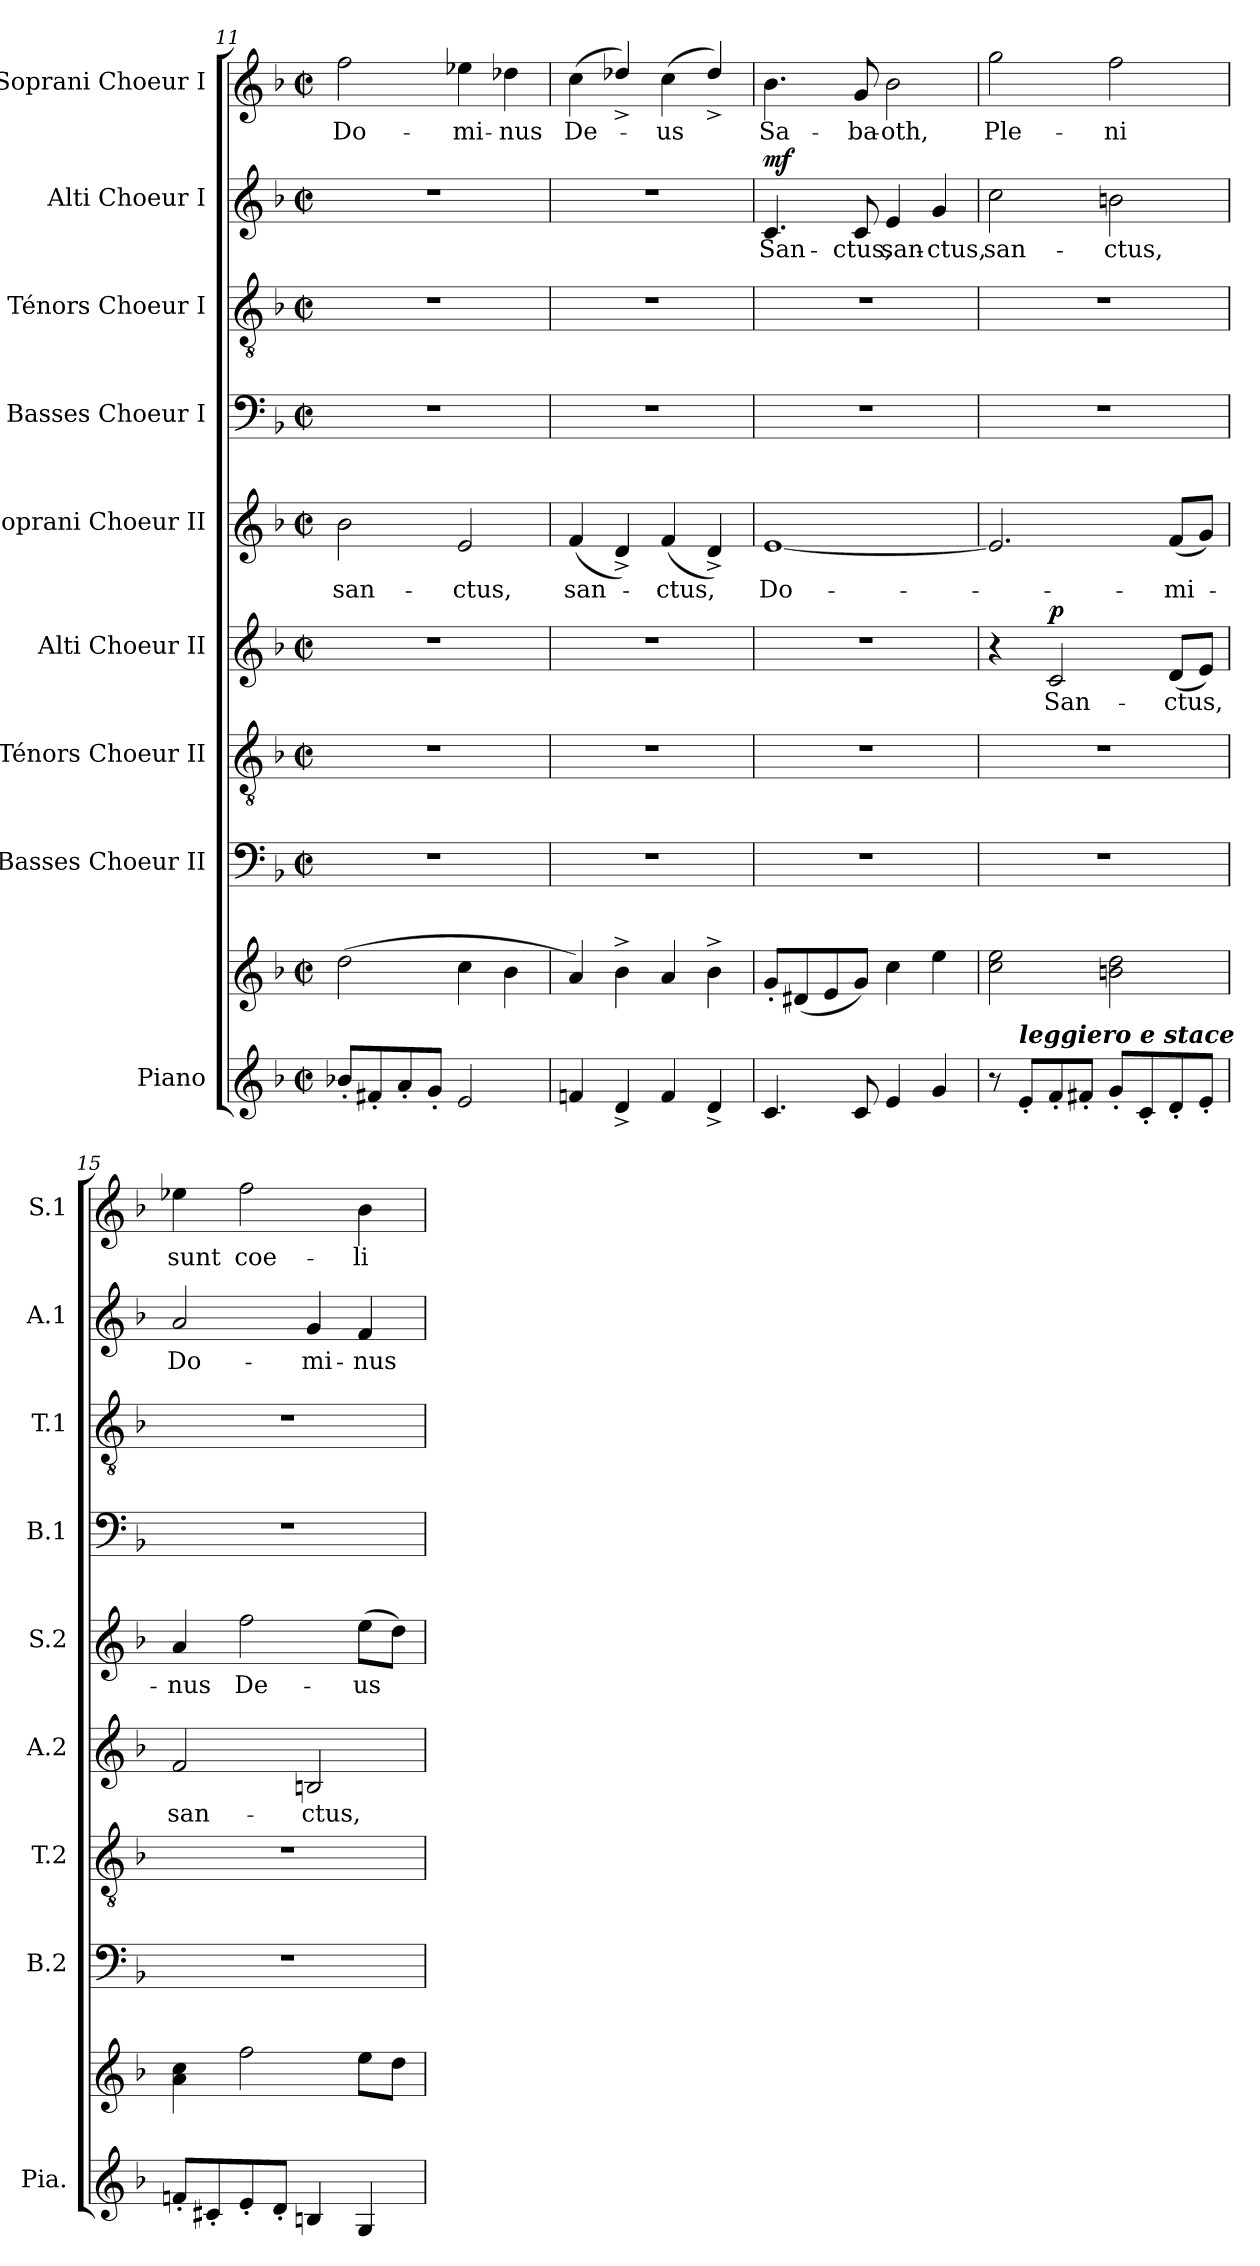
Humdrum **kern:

**kern	**kern	**kern	**kern	**kern	**text	**dynam	**kern	**text	**kern	**kern	**kern	**text	**dynam	**kern	**text
*part9	*part9	*part8	*part7	*part6	*part6	*part6	*part5	*part5	*part4	*part3	*part2	*part2	*part2	*part1	*part1
*staff10	*staff9	*staff8	*staff7	*staff6	*staff6	*staff6	*staff5	*staff5	*staff4	*staff3	*staff2	*staff2	*staff2	*staff1	*staff1
*I"Piano	*	*I"Basses Choeur II	*I"Ténors Choeur II	*I"Alti Choeur II	*	*	*I"Soprani Choeur II	*	*I"Basses Choeur I	*I"Ténors Choeur I	*I"Alti Choeur I	*	*	*I"Soprani Choeur I	*
*I'Pia.	*	*I'B.2	*I'T.2	*I'A.2	*	*	*I'S.2	*	*I'B.1	*I'T.1	*I'A.1	*	*	*I'S.1	*
*clefG2	*clefG2	*clefF4	*clefGv2	*clefG2	*	*	*clefG2	*	*clefF4	*clefGv2	*clefG2	*	*	*clefG2	*
*	*	*	*	*	*	*	*	*	*	*	*	*	*	*ITrd2c3	*
*k[b-]	*k[b-]	*k[b-]	*k[b-]	*k[b-]	*	*	*k[b-]	*	*k[b-]	*k[b-]	*k[b-]	*	*	*k[f#c#]	*
*M2/2	*M2/2	*M2/2	*M2/2	*M2/2	*	*	*M2/2	*	*M2/2	*M2/2	*M2/2	*	*	*M2/2	*
*met(c|)	*met(c|)	*met(c|)	*met(c|)	*met(c|)	*	*	*met(c|)	*	*met(c|)	*met(c|)	*met(c|)	*	*	*met(c|)	*
=11	=11	=11	=11	=11	=11	=11	=11	=11	=11	=11	=11	=11	=11	=11	=11
8b-X'/L	(2dd\	1r	1r	1r	.	.	2b-i\	san-	1r	1r	1r	.	.	2ddi\	Do-
8f#X'/	.	.	.	.	.	.	.	.	.	.	.	.	.	.	.
8a'/	.	.	.	.	.	.	.	.	.	.	.	.	.	.	.
8g'/J	.	.	.	.	.	.	.	.	.	.	.	.	.	.	.
2e/	4cc\	.	.	.	.	.	2ei/	-ctus,	.	.	.	.	.	4ccni\	-mi-
.	4b-\	.	.	.	.	.	.	.	.	.	.	.	.	4b-Xi\	-nus
!!LO:PB:g=z
=12	=12	=12	=12	=12	=12	=12	=12	=12	=12	=12	=12	=12	=12	=12	=12
4fn/	4a/)	1r	1r	1r	.	.	(4fi/	san-	1r	1r	1r	.	.	(4ai\	De-
4d^/	4b-^\	.	.	.	.	.	4d^i/)	.	.	.	.	.	.	4b-X^i/)	.
4f/	4a/	.	.	.	.	.	(4fi/	-ctus,	.	.	.	.	.	(4ai\	-us
4d^/	4b-^\	.	.	.	.	.	4d^i/)	.	.	.	.	.	.	4b-^i/)	.
=13	=13	=13	=13	=13	=13	=13	=13	=13	=13	=13	=13	=13	=13	=13	=13
!	!	!	!	!	!	!	!	!	!	!	!	!	!LO:DY:a	!	!
4.c/	8g'/L	1r	1r	1r	.	.	[1ei	Do-	1r	1r	4.c/	San-	mf	4.gi\	Sa-
.	(8d#X/	.	.	.	.	.	.	.	.	.	.	.	.	.	.
.	8e/	.	.	.	.	.	.	.	.	.	.	.	.	.	.
8c/	8g/J)	.	.	.	.	.	.	.	.	.	8c/	-ctus,	.	8ei/	-ba-
4e/	4cc\	.	.	.	.	.	.	.	.	.	4e/	san-	.	2gi\	-oth,
4g/	4ee\	.	.	.	.	.	.	.	.	.	4g/	-ctus,	.	.	.
=14	=14	=14	=14	=14	=14	=14	=14	=14	=14	=14	=14	=14	=14	=14	=14
8r	2cc\ 2ee\	1r	1r	4r	.	.	2.ei/]	.	1r	1r	2cc\	san-	.	2eei\	Ple-
!LO:TX:a:Bi:t=leggiero e stace	!	!	!	!	!	!	!	!	!	!	!	!	!	!	!
8e'/L	.	.	.	.	.	.	.	.	.	.	.	.	.	.	.
!	!	!	!	!	!	!LO:DY:a	!	!	!	!	!	!	!	!	!
8f'/	.	.	.	2c/	San-	p	.	.	.	.	.	.	.	.	.
8f#X'/J	.	.	.	.	.	.	.	.	.	.	.	.	.	.	.
8g'/L	2bn\ 2dd\	.	.	.	.	.	.	.	.	.	2bn\	-ctus,	.	2ddi\	-ni
8c'/	.	.	.	.	.	.	.	.	.	.	.	.	.	.	.
8d'/	.	.	.	(8d/L	-ctus,	.	(8fi/L	-mi-	.	.	.	.	.	.	.
8e'/J	.	.	.	8e/J)	.	.	8gi/J)	.	.	.	.	.	.	.	.
=15	=15	=15	=15	=15	=15	=15	=15	=15	=15	=15	=15	=15	=15	=15	=15
8fn'/L	4a\ 4cc\	1r	1r	2f/	san-	.	4ai/	-nus	1r	1r	2a/	Do-	.	4ccni\	sunt
8c#X'/	.	.	.	.	.	.	.	.	.	.	.	.	.	.	.
8e'/	2ff\	.	.	.	.	.	2ffi\	De-	.	.	.	.	.	2ddi\	coe-
8d'/J	.	.	.	.	.	.	.	.	.	.	.	.	.	.	.
4Bn/	.	.	.	2Bn/	-ctus,	.	.	.	.	.	4g/	-mi-	.	.	.
4G/	8ee\L	.	.	.	.	.	(8eei\L	-us	.	.	4f/	-nus	.	4gi\	-li
.	8dd\J	.	.	.	.	.	8ddi\J)	.	.	.	.	.	.	.	.
=	=	=	=	=	=	=	=	=	=	=	=	=	=	=	=
*-	*-	*-	*-	*-	*-	*-	*-	*-	*-	*-	*-	*-	*-	*-	*-
